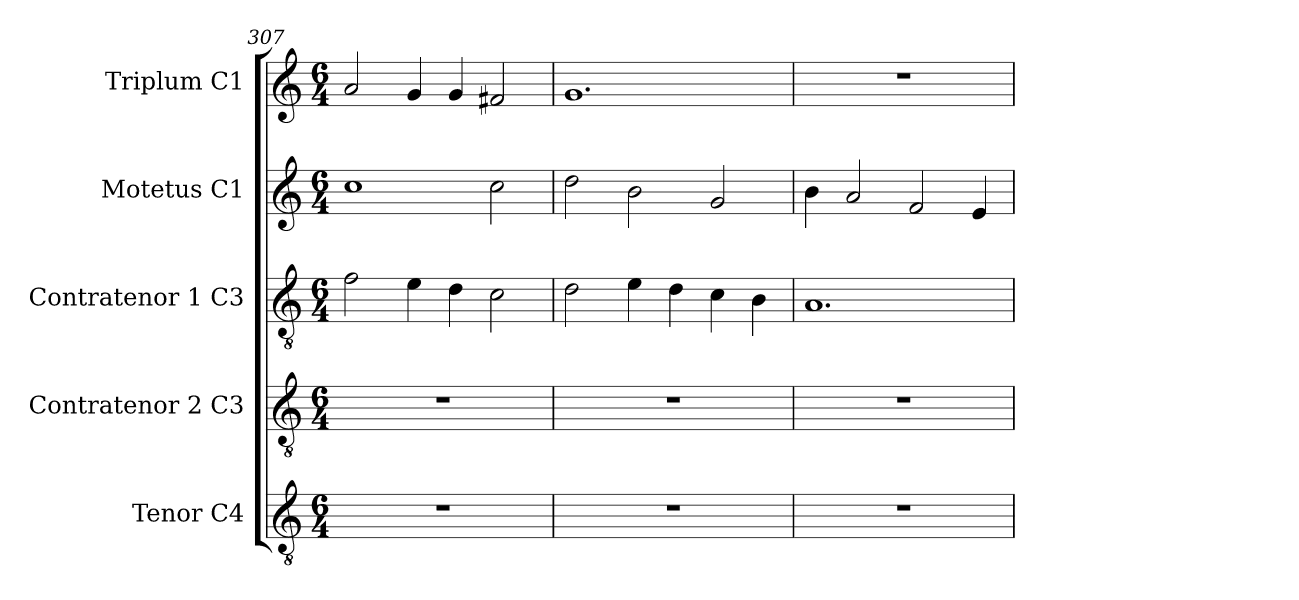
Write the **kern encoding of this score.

**kern	**kern	**kern	**text	**kern	**text	**kern	**text
*part5	*part4	*part3	*part3	*part2	*part2	*part1	*part1
*staff5	*staff4	*staff3	*staff3	*staff2	*staff2	*staff1	*staff1
*I"Tenor  C4	*I"Contratenor 2  C3	*I"Contratenor 1  C3	*	*I"Motetus  C1	*	*I"Triplum  C1	*
*I'T	*I'Ct2	*I'Ct1	*	*I'Mot	*	*I'Tr	*
*clefGv2	*clefGv2	*clefGv2	*	*clefG2	*	*clefG2	*
*k[]	*k[]	*k[]	*	*k[]	*	*k[]	*
*C:	*C:	*C:	*	*C:	*	*C:	*
*M6/4	*M6/4	*M6/4	*	*M6/4	*	*M6/4	*
=307	=307	=307	=307	=307	=307	=307	=307
!	!	!	!LO:LY:b:cj	!	!LO:LY:b:cj	!	!LO:LY:b:cj
1.r	1.r	2f\	.	1cc	.	2a/	.
!	!	!	!LO:LY:b:cj	!	!	!	!LO:LY:b:cj
.	.	4e\	.	.	.	4g/	.
!	!	!	!LO:LY:b:cj	!	!	!	!LO:LY:b:cj
.	.	4d\	.	.	.	4g/	.
!	!	!	!LO:LY:b:cj	!	!LO:LY:b:cj	!	!LO:LY:b:cj
.	.	2c\	.	2cc\	.	2f#/	.
=308	=308	=308	=308	=308	=308	=308	=308
!	!	!	!LO:LY:b:cj	!	!LO:LY:b:cj	!	!LO:LY:b:cj
1.r	1.r	2d\	.	2dd\	.	1.g	.
!	!	!	!LO:LY:b:cj	!	!LO:LY:b:cj	!	!
.	.	4e\	.	2b\	.	.	.
!	!	!	!LO:LY:b:cj	!	!	!	!
.	.	4d\	.	.	.	.	.
!	!	!	!LO:LY:b:cj	!	!LO:LY:b:cj	!	!
.	.	4c\	.	2g/	.	.	.
!	!	!	!LO:LY:b:cj	!	!	!	!
.	.	4B\	.	.	.	.	.
=309	=309	=309	=309	=309	=309	=309	=309
!	!	!	!LO:LY:b:cj	!	!LO:LY:b:cj	!	!
1.r	1.r	1.A	.	4b\	.	1.r	.
!	!	!	!	!	!LO:LY:b:cj	!	!
.	.	.	.	2a/	.	.	.
!	!	!	!	!	!LO:LY:b:cj	!	!
.	.	.	.	2f/	.	.	.
!	!	!	!	!	!LO:LY:b:cj	!	!
.	.	.	.	4e/	.	.	.
=	=	=	=	=	=	=	=
*-	*-	*-	*-	*-	*-	*-	*-
